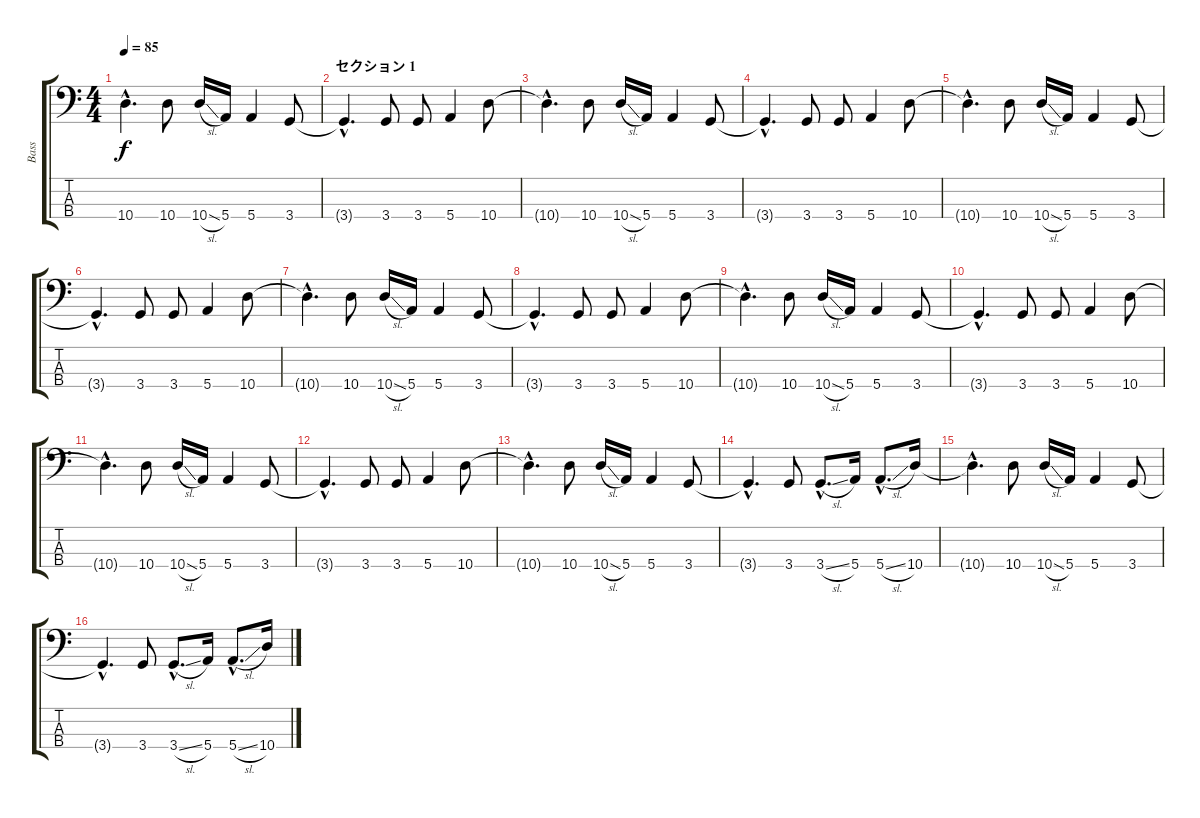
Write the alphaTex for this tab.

\track ("Bass" "Bass") {instrument electricbassfinger}
\staff {score tabs}
\tuning (G2 D2 A1 E1) {hide}
\ts (4 4)
\tempo 85
\clef f4
\ks c
10.4{hac}.4{d dy f instrument electricbassfinger} 10.4.8 10.4{sl}.16 5.4.16 5.4.4 3.4.8 |
\section ("" "セクション 1")
3.4{hac t}.4{d} 3.4.8 3.4.8 5.4.4 10.4.8 |
10.4{hac t}.4{d} 10.4.8 10.4{sl}.16 5.4.16 5.4.4 3.4.8 |
3.4{hac t}.4{d} 3.4.8 3.4.8 5.4.4 10.4.8 |
10.4{hac t}.4{d} 10.4.8 10.4{sl}.16 5.4.16 5.4.4 3.4.8 |
3.4{hac t}.4{d} 3.4.8 3.4.8 5.4.4 10.4.8 |
10.4{hac t}.4{d} 10.4.8 10.4{sl}.16 5.4.16 5.4.4 3.4.8 |
3.4{hac t}.4{d} 3.4.8 3.4.8 5.4.4 10.4.8 |
10.4{hac t}.4{d} 10.4.8 10.4{sl}.16 5.4.16 5.4.4 3.4.8 |
3.4{hac t}.4{d} 3.4.8 3.4.8 5.4.4 10.4.8 |
10.4{hac t}.4{d} 10.4.8 10.4{sl}.16 5.4.16 5.4.4 3.4.8 |
3.4{hac t}.4{d} 3.4.8 3.4.8 5.4.4 10.4.8 |
10.4{hac t}.4{d} 10.4.8 10.4{sl}.16 5.4.16 5.4.4 3.4.8 |
3.4{hac t}.4{d} 3.4.8 3.4{sl hac}.8{d} 5.4.16 5.4{sl hac}.8{d} 10.4.16 |
10.4{hac t}.4{d} 10.4.8 10.4{sl}.16 5.4.16 5.4.4 3.4.8 |
3.4{hac t}.4{d} 3.4.8 3.4{sl hac}.8{d} 5.4.16 5.4{sl hac}.8{d} 10.4.16
